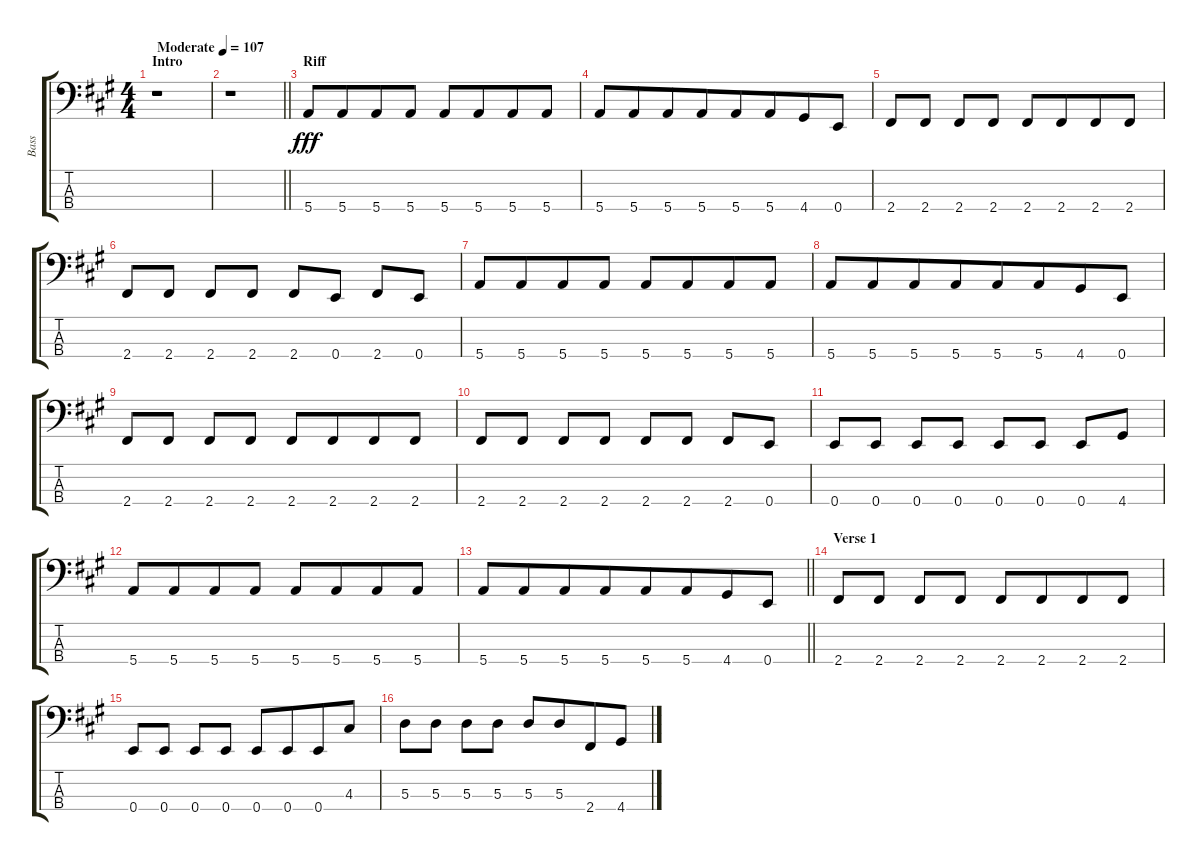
\track ("Bass" "Bass") {instrument electricbasspick bank 255}
\staff {score tabs}
\tuning (G2 D2 A1 E1) {hide}
\ts (4 4)
\section ("" "Intro")
\tempo (107 "Moderate")
\clef f4
\ks a
r.1{dy fff instrument electricbasspick} |
\barLineRight lightlight
r.1 |
\section ("" "Riff")
5.4.8 5.4.8{beam merge} 5.4.8{beam merge} 5.4.8 5.4.8{beam merge} 5.4.8{beam merge} 5.4.8 5.4.8 |
5.4.8{beam merge} 5.4.8{beam merge} 5.4.8{beam merge} 5.4.8{beam merge} 5.4.8 5.4.8{beam merge} 4.4.8{beam merge} 0.4.8 |
2.4.8{beam merge} 2.4.8 2.4.8 2.4.8 2.4.8 2.4.8{beam merge} 2.4.8 2.4.8 |
2.4.8{beam merge} 2.4.8 2.4.8 2.4.8 2.4.8{beam merge} 0.4.8 2.4.8{beam merge} 0.4.8 |
5.4.8 5.4.8{beam merge} 5.4.8{beam merge} 5.4.8 5.4.8{beam merge} 5.4.8{beam merge} 5.4.8 5.4.8 |
5.4.8{beam merge} 5.4.8{beam merge} 5.4.8{beam merge} 5.4.8{beam merge} 5.4.8 5.4.8{beam merge} 4.4.8{beam merge} 0.4.8 |
2.4.8{beam merge} 2.4.8 2.4.8 2.4.8 2.4.8 2.4.8{beam merge} 2.4.8 2.4.8 |
2.4.8{beam merge} 2.4.8 2.4.8 2.4.8 2.4.8{beam merge} 2.4.8 2.4.8{beam merge} 0.4.8 |
0.4.8{beam merge} 0.4.8 0.4.8 0.4.8 0.4.8{beam merge} 0.4.8 0.4.8{beam merge} 4.4.8 |
5.4.8 5.4.8{beam merge} 5.4.8{beam merge} 5.4.8 5.4.8{beam merge} 5.4.8{beam merge} 5.4.8 5.4.8 |
\barLineRight lightlight
5.4.8{beam merge} 5.4.8{beam merge} 5.4.8{beam merge} 5.4.8{beam merge} 5.4.8 5.4.8{beam merge} 4.4.8{beam merge} 0.4.8 |
\section ("" "Verse 1")
2.4.8{beam merge} 2.4.8 2.4.8 2.4.8 2.4.8 2.4.8{beam merge} 2.4.8 2.4.8 |
0.4.8{beam merge} 0.4.8 0.4.8 0.4.8 0.4.8 0.4.8{beam merge} 0.4.8 4.3.8 |
5.3.8 5.3.8 5.3.8{beam merge} 5.3.8 5.3.8 5.3.8{beam merge} 2.4.8 4.4.8
